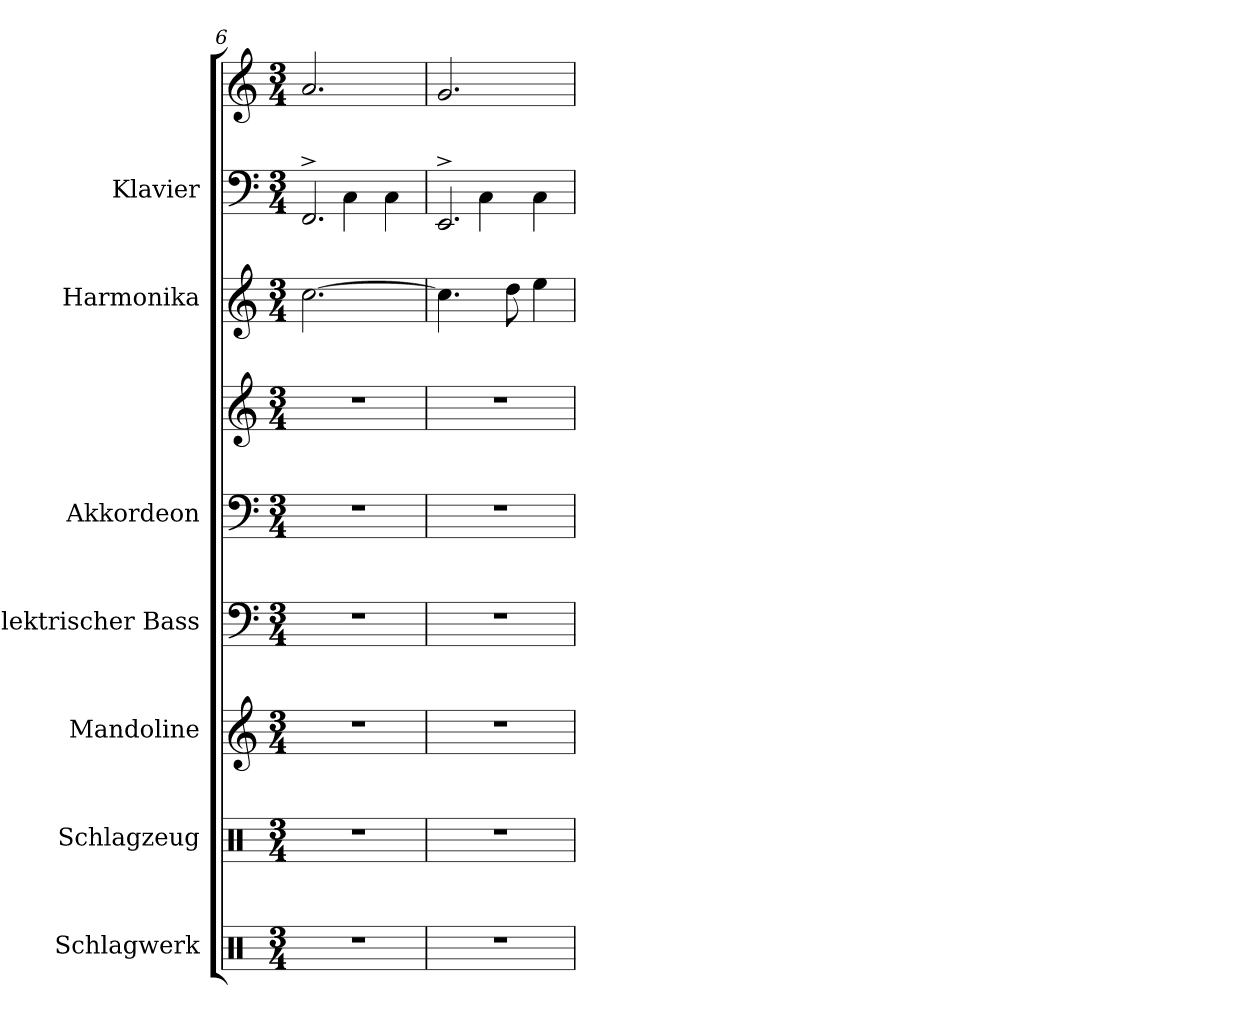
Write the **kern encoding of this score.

**kern	**kern	**kern	**kern	**kern	**kern	**kern	**kern	**kern
*part7	*part6	*part5	*part4	*part3	*part3	*part2	*part1	*part1
*staff9	*staff8	*staff7	*staff6	*staff5	*staff4	*staff3	*staff2	*staff1
*I"Schlagwerk	*I"Schlagzeug	*I"Mandoline	*I"Elektrischer Bass	*I"Akkordeon	*	*I"Harmonika	*I"Klavier	*
*I'Schlw.	*I'Schlgz.	*I'Mand.	*I'E-B.	*I'Akk.	*	*	*I'Klav.	*
*clefX	*clefX	*clefG2	*clefF4	*clefF4	*clefG2	*clefG2	*clefF4	*clefG2
*	*	*	*ITrd7c12	*	*	*	*	*
*k[]	*k[]	*k[]	*k[]	*k[]	*k[]	*k[]	*k[]	*k[]
*M3/4	*M3/4	*M3/4	*M3/4	*M3/4	*M3/4	*M3/4	*M3/4	*M3/4
=6	=6	=6	=6	=6	=6	=6	=6	=6
*	*	*	*	*	*	*	*^	*
2.r	2.r	2.r	2.r	2.r	2.r	[2.cc\	2.FF^/	4ryy	2.a/
.	.	.	.	.	.	.	.	4C\	.
.	.	.	.	.	.	.	.	4C\	.
=7	=7	=7	=7	=7	=7	=7	=7	=7	=7
2.r	2.r	2.r	2.r	2.r	2.r	4.cc\]	2.EE^/	4ryy	2.g/
.	.	.	.	.	.	.	.	4C\	.
.	.	.	.	.	.	8dd\	.	.	.
.	.	.	.	.	.	4ee\	.	4C\	.
*	*	*	*	*	*	*	*v	*v	*
=	=	=	=	=	=	=	=	=
*-	*-	*-	*-	*-	*-	*-	*-	*-
